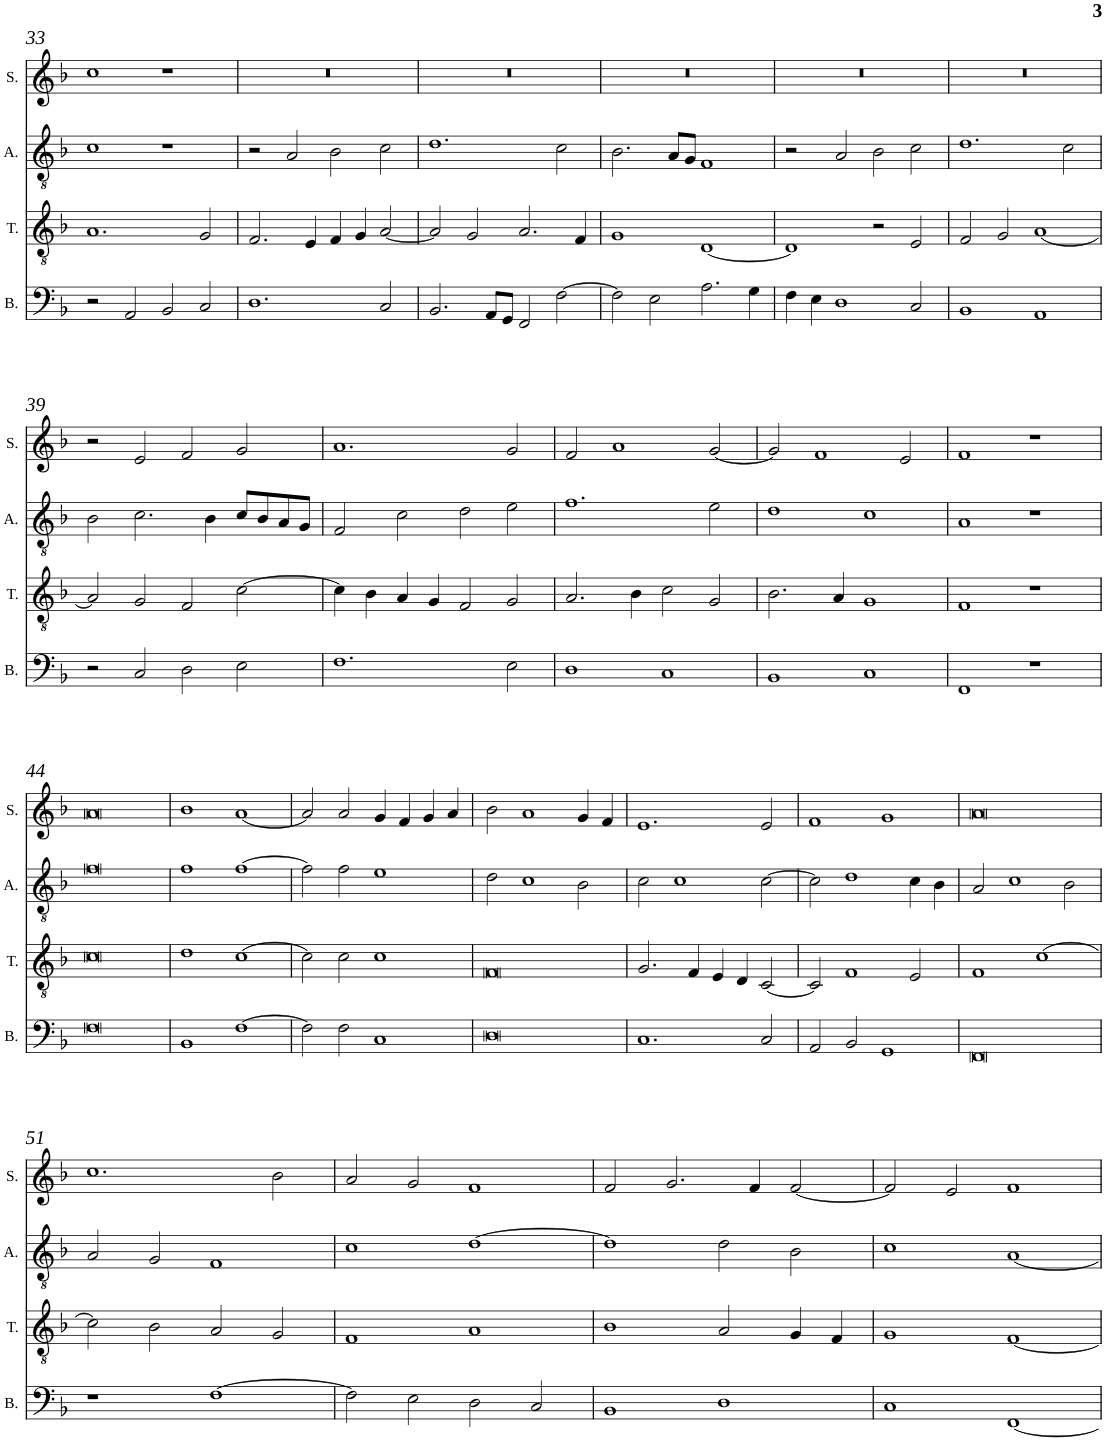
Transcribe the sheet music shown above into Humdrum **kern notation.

**kern	**kern	**kern	**kern
*part4	*part3	*part2	*part1
*staff4	*staff3	*staff2	*staff1
*I"Bassus	*I"Tenor	*I"Altus	*I"Superius
*I'B.	*I'T.	*I'A.	*I'S.
!!LO:PB:g=z
*clefF4	*clefGv2	*clefGv2	*clefG2
*k[b-]	*k[b-]	*k[b-]	*k[b-]
*F:	*F:	*F:	*F:
*M2/1	*M2/1	*M2/1	*M2/1
=33	=33	=33	=33
2r	1.A	1c	1cc
2AA/	.	.	.
2BB-/	.	1r	1r
2C/	2G/	.	.
=34	=34	=34	=34
1.D	2.F/	2r	0r
.	.	2A/	.
.	4E/	.	.
.	4F/	2B-\	.
.	4G/	.	.
2C/	[2A/	2c\	.
=35	=35	=35	=35
2.BB-/	2A/]	1.d	0r
.	2G/	.	.
8AA/L	.	.	.
8GG/J	.	.	.
2FF/	2.A/	.	.
[2F\	.	2c\	.
.	4F/	.	.
=36	=36	=36	=36
2F\]	1G	2.B-\	0r
2E\	.	.	.
.	.	8A/L	.
.	.	8G/J	.
2.A\	[1D	1F	.
4G\	.	.	.
=37	=37	=37	=37
4F\	1D]	2r	0r
4E\	.	.	.
1D	.	2A/	.
.	2r	2B-\	.
2C/	2E/	2c\	.
=38	=38	=38	=38
1BB-	2F/	1.d	0r
.	2G/	.	.
1AA	[1A	.	.
.	.	2c\	.
!!LO:LB:g=z
=39	=39	=39	=39
2r	2A/]	2B-\	2r
2C/	2G/	2.c\	2e/
2D\	2F/	.	2f/
.	.	4B-\	.
2E\	[2c\	8c/L	2g/
.	.	8B-/	.
.	.	8A/	.
.	.	8G/J	.
=40	=40	=40	=40
1.F	4c\]	2F/	1.a
.	4B-\	.	.
.	4A/	2c\	.
.	4G/	.	.
.	2F/	2d\	.
2E\	2G/	2e\	2g/
=41	=41	=41	=41
1D	2.A/	1.f	2f/
.	.	.	1a
.	4B-\	.	.
1C	2c\	.	.
.	2G/	2e\	[2g/
=42	=42	=42	=42
1BB-	2.B-\	1d	2g/]
.	.	.	1f
.	4A/	.	.
1C	1G	1c	.
.	.	.	2e/
=43	=43	=43	=43
1FF	1F	1A	1f
1r	1r	1r	1r
!!LO:LB:g=z
=44	=44	=44	=44
0F	0c	0f	0a
=45	=45	=45	=45
1BB-	1d	1f	1b-
[1F	[1c	[1f	[1a
=46	=46	=46	=46
2F\]	2c\]	2f\]	2a/]
2F\	2c\	2f\	2a/
1C	1c	1e	4g/
.	.	.	4f/
.	.	.	4g/
.	.	.	4a/
=47	=47	=47	=47
0D	0F	2d\	2b-\
.	.	1c	1a
.	.	2B-\	4g/
.	.	.	4f/
=48	=48	=48	=48
1.C	2.G/	2c\	1.e
.	.	1c	.
.	4F/	.	.
.	4E/	.	.
.	4D/	.	.
2C/	[2C/	[2c\	2e/
=49	=49	=49	=49
2AA/	2C/]	2c\]	1f
2BB-/	1F	1d	.
1GG	.	.	1g
.	2E/	4c\	.
.	.	4B-\	.
=50	=50	=50	=50
0FF	1F	2A/	0a
.	.	1c	.
.	[1c	.	.
.	.	2B-\	.
!!LO:LB:g=z
=51	=51	=51	=51
1r	2c\]	2A/	1.cc
.	2B-\	2G/	.
[1F	2A/	1F	.
.	2G/	.	2b-\
=52	=52	=52	=52
2F\]	1F	1c	2a/
2E\	.	.	2g/
2D\	1A	[1d	1f
2C/	.	.	.
=53	=53	=53	=53
1BB-	1B-	1d]	2f/
.	.	.	2.g/
1D	2A/	2d\	.
.	.	.	4f/
.	4G/	2B-\	[2f/
.	4F/	.	.
=54	=54	=54	=54
1C	1G	1c	2f/]
.	.	.	2e/
[1FF	[1F	[1A	1f
=	=	=	=
*-	*-	*-	*-
